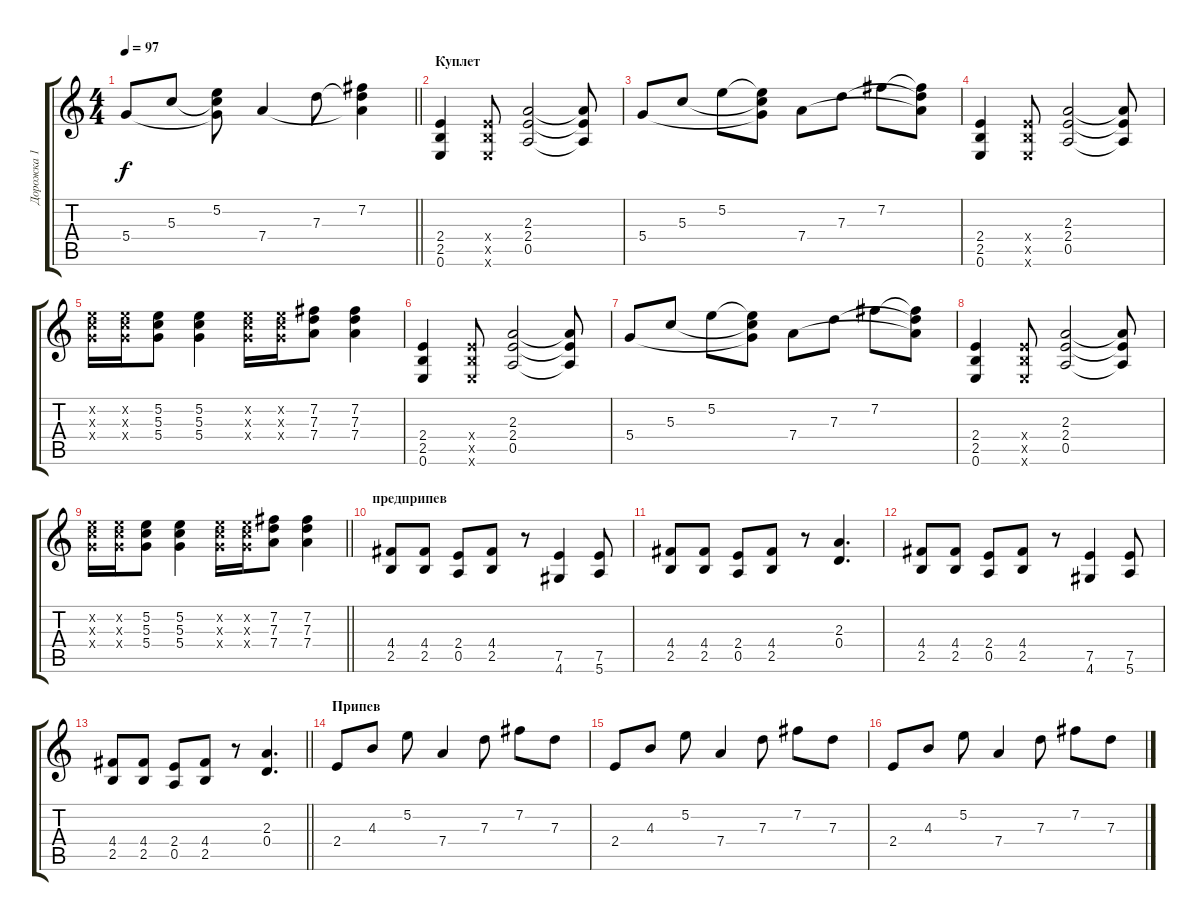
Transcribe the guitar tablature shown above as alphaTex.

\track ("Дорожка 1" "Дорожка 1") {instrument overdrivenguitar}
\staff {score tabs}
\tuning (E4 B3 G3 D3 A2 E2) {hide}
\ts (4 4)
\tempo 97
\clef g2
\barLineRight lightlight
\ks c
5.4.8{dy f} 5.3.8 (5.2 5.3{t} 5.4{t}).8 7.4.4 7.3.8 (7.2 7.3{t} 7.4{t}).4 |
\section ("" "Куплет")
(2.4 2.5 0.6).4 (2.4{x} 2.5{x} 0.6{x}).8 (2.3 2.4 0.5).2 (2.3{t} 2.4{t} 0.5{t}).8 |
5.4.8 5.3.8 5.2.8 (5.2{t} 5.3{t} 5.4{t}).8 7.4.8 7.3.8 7.2.8 (7.2{t} 7.3{t} 7.4{t}).8 |
(2.4 2.5 0.6).4 (2.4{x} 2.5{x} 0.6{x}).8 (2.3 2.4 0.5).2 (2.3{t} 2.4{t} 0.5{t}).8 |
(5.2{x} 5.3{x} 5.4{x}).16 (5.2{x} 5.3{x} 5.4{x}).16 (5.2 5.3 5.4).8 (5.2 5.3 5.4).4 (5.2{x} 5.3{x} 5.4{x}).16 (5.2{x} 5.3{x} 5.4{x}).16 (7.2 7.3 7.4).8 (7.2 7.3 7.4).4 |
(2.4 2.5 0.6).4 (2.4{x} 2.5{x} 0.6{x}).8 (2.3 2.4 0.5).2 (2.3{t} 2.4{t} 0.5{t}).8 |
5.4.8 5.3.8 5.2.8 (5.2{t} 5.3{t} 5.4{t}).8 7.4.8 7.3.8 7.2.8 (7.2{t} 7.3{t} 7.4{t}).8 |
(2.4 2.5 0.6).4 (2.4{x} 2.5{x} 0.6{x}).8 (2.3 2.4 0.5).2 (2.3{t} 2.4{t} 0.5{t}).8 |
\barLineRight lightlight
(5.2{x} 5.3{x} 5.4{x}).16 (5.2{x} 5.3{x} 5.4{x}).16 (5.2 5.3 5.4).8 (5.2 5.3 5.4).4 (5.2{x} 5.3{x} 5.4{x}).16 (5.2{x} 5.3{x} 5.4{x}).16 (7.2 7.3 7.4).8 (7.2 7.3 7.4).4 |
\section ("" "предприпев")
(4.4 2.5).8 (4.4 2.5).8 (2.4 0.5).8 (4.4 2.5).8 r.8 (7.5 4.6).4 (7.5 5.6).8 |
(4.4 2.5).8 (4.4 2.5).8 (2.4 0.5).8 (4.4 2.5).8 r.8 (2.3 0.4).4{d} |
(4.4 2.5).8 (4.4 2.5).8 (2.4 0.5).8 (4.4 2.5).8 r.8 (7.5 4.6).4 (7.5 5.6).8 |
\barLineRight lightlight
(4.4 2.5).8 (4.4 2.5).8 (2.4 0.5).8 (4.4 2.5).8 r.8 (2.3 0.4).4{d} |
\section ("" "Припев")
2.4.8 4.3.8 5.2.8 7.4.4 7.3.8 7.2.8 7.3.8 |
2.4.8 4.3.8 5.2.8 7.4.4 7.3.8 7.2.8 7.3.8 |
2.4.8 4.3.8 5.2.8 7.4.4 7.3.8 7.2.8 7.3.8
